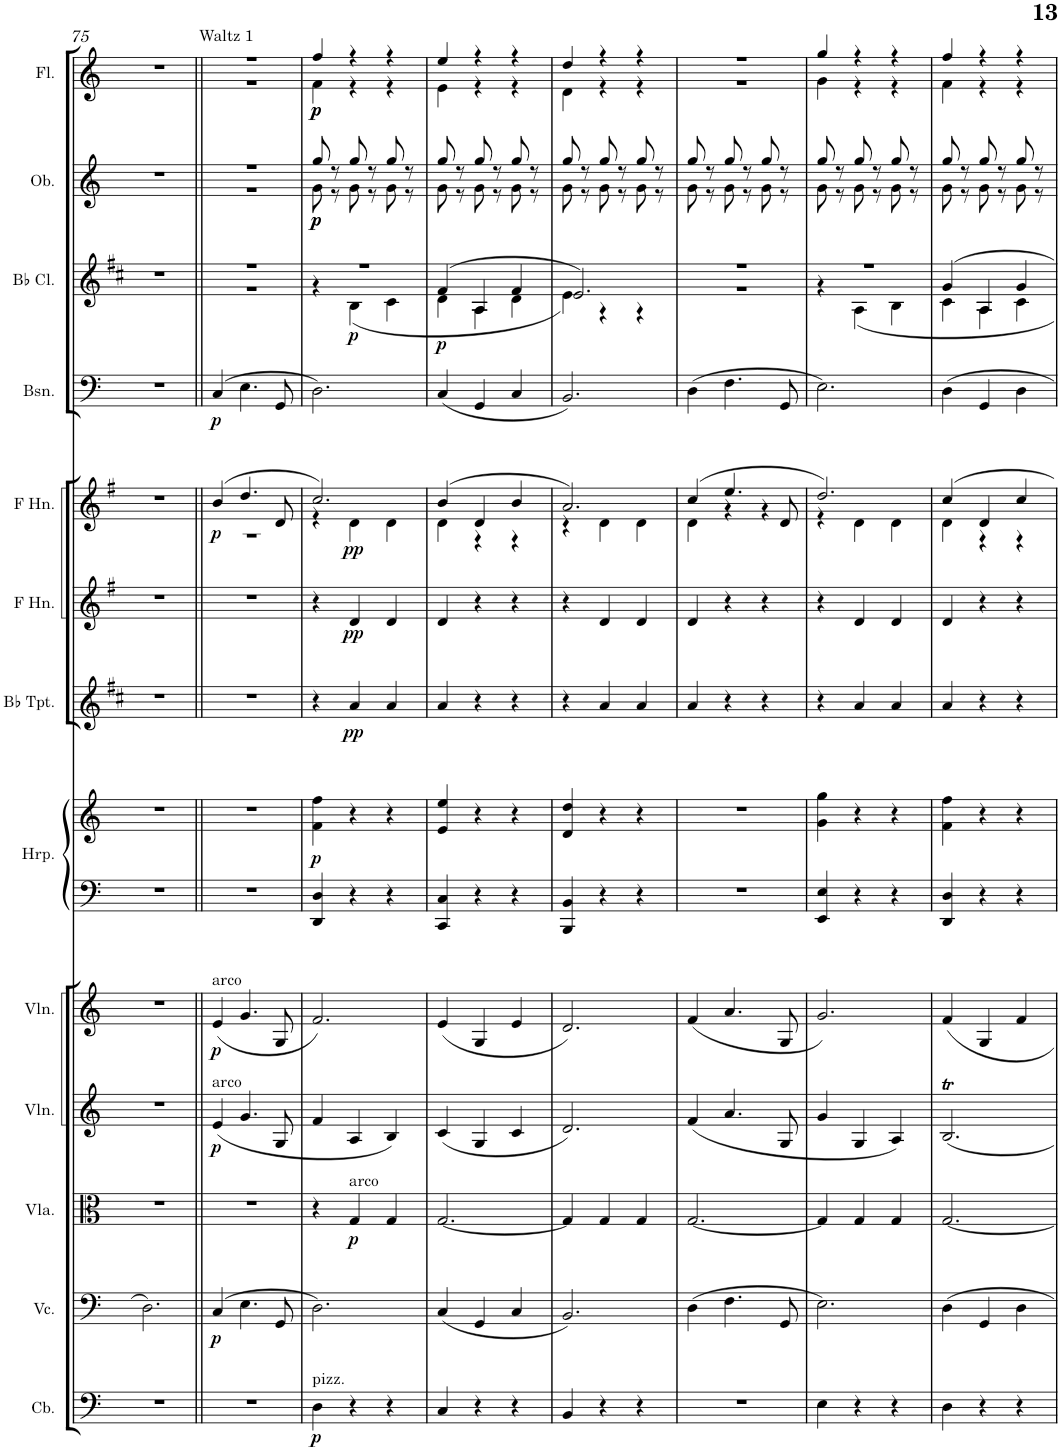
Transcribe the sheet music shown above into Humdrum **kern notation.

**kern	**dynam	**kern	**dynam	**kern	**dynam	**kern	**dynam	**kern	**dynam	**kern	**kern	**dynam	**kern	**dynam	**kern	**dynam	**kern	**dynam	**kern	**dynam	**kern	**dynam	**kern	**dynam	**kern	**dynam
*part13	*part13	*part12	*part12	*part11	*part11	*part10	*part10	*part9	*part9	*part8	*part8	*part8	*part7	*part7	*part6	*part6	*part5	*part5	*part4	*part4	*part3	*part3	*part2	*part2	*part1	*part1
*staff14	*staff14	*staff13	*staff13	*staff12	*staff12	*staff11	*staff11	*staff10	*staff10	*staff9	*staff8	*staff8/9	*staff7	*staff7	*staff6	*staff6	*staff5	*staff5	*staff4	*staff4	*staff3	*staff3	*staff2	*staff2	*staff1	*staff1
*I"Contrabass	*	*I"Violoncello	*	*I"Viola	*	*I"Violin	*	*I"Violin	*	*I"Harp	*	*	*I"Bb Trumpet	*	*I"Horn in F	*	*I"Horn in F	*	*I"Bassoon	*	*I"Bb Clarinet	*	*I"Oboe	*	*I"Flute	*
*I'Cb.	*	*I'Vc.	*	*I'Vla.	*	*I'Vln.	*	*I'Vln.	*	*I'Hrp.	*	*	*I'Bb Tpt.	*	*	*	*	*	*I'Bsn.	*	*I'Bb Cl.	*	*I'Ob.	*	*I'Fl.	*
!!LO:PB:g=z
*clefF4	*	*clefF4	*	*clefC3	*	*clefG2	*	*clefG2	*	*clefF4	*clefG2	*	*clefG2	*	*clefG2	*	*clefG2	*	*clefF4	*	*clefG2	*	*clefG2	*	*clefG2	*
*Trd7c12	*	*	*	*	*	*	*	*	*	*	*	*	*Trd1c2	*	*Trd4c7	*	*Trd4c7	*	*	*	*Trd1c2	*	*	*	*	*
*k[]	*	*k[]	*	*k[]	*	*k[]	*	*k[]	*	*k[]	*k[]	*	*k[f#c#]	*	*k[f#]	*	*k[f#]	*	*k[]	*	*k[f#c#]	*	*k[]	*	*k[]	*
*M3/4	*	*M3/4	*	*M3/4	*	*M3/4	*	*M3/4	*	*M3/4	*M3/4	*	*M3/4	*	*M3/4	*	*M3/4	*	*M3/4	*	*M3/4	*	*M3/4	*	*M3/4	*
=75	=75	=75	=75	=75	=75	=75	=75	=75	=75	=75	=75	=75	=75	=75	=75	=75	=75	=75	=75	=75	=75	=75	=75	=75	=75	=75
2.r	.	2.D\	.	2.r	.	2.r	.	2.r	.	2.r	2.r	.	2.r	.	2.r	.	2.r	.	2.r	.	2.r	.	2.r	.	2.r	.
=76||	=76||	=76||	=76||	=76||	=76||	=76||	=76||	=76||	=76||	=76||	=76||	=76||	=76||	=76||	=76||	=76||	=76||	=76||	=76||	=76||	=76||	=76||	=76||	=76||	=76||	=76||
*	*	*	*	*	*	*	*	*	*	*	*	*	*	*	*	*	*^	*	*	*	*^	*	*^	*	*^	*
!	!	!	!	!	!	!	!	!	!	!	!	!	!	!	!	!	!	!	!	!	!	!	!	!	!	!	!	!LO:TX:a:t=Waltz 1	!	!
!	!	!	!	!	!	!	!	!LO:TX:a:t=arco	!	!	!	!	!	!	!	!	!	!	!	!	!	!	!	!	!	!	!	!	!	!
!	!	!	!	!	!	!LO:TX:a:t=arco	!	!	!	!	!	!	!	!	!	!	!	!	!	!	!	!	!	!	!	!	!	!	!	!
!	!	!	!LO:DY:b	!	!	!	!LO:DY:b	!	!LO:DY:b	!	!	!	!	!	!	!	!	!	!LO:DY:b	!	!LO:DY:b	!	!	!	!	!	!	!	!	!
2.r	.	(4C/	p	2.r	.	(4e/	p	(4e/	p	2.r	2.r	.	2.r	.	2.r	.	(4b/	2.r	p	(4C/	p	2.r	2.r	.	2.r	2.r	.	2.r	2.r	.
.	.	4.E\	.	.	.	4.g/	.	4.g/	.	.	.	.	.	.	.	.	4.dd/	.	.	4.E\	.	.	.	.	.	.	.	.	.	.
.	.	8GG/	.	.	.	8G/	.	8G/	.	.	.	.	.	.	.	.	8d/	.	.	8GG/	.	.	.	.	.	.	.	.	.	.
=77	=77	=77	=77	=77	=77	=77	=77	=77	=77	=77	=77	=77	=77	=77	=77	=77	=77	=77	=77	=77	=77	=77	=77	=77	=77	=77	=77	=77	=77	=77
!LO:TX:a:t=pizz.	!	!	!	!	!	!	!	!	!	!	!	!	!	!	!	!	!	!	!	!	!	!	!	!	!	!	!	!	!	!
!	!LO:DY:b	!	!	!	!	!	!	!	!	!	!	!LO:DY:b	!	!	!	!	!	!	!	!	!	!	!	!	!	!	!LO:DY:b	!	!	!
!	!	!	!	!	!	!	!	!	!	!	!	!	!	!	!	!	!	!	!	!	!	!	!	!	!	!	!LO:DY:n=1:b	!	!	!LO:DY:b
!	!	!	!	!	!	!	!	!	!	!	!	!	!	!	!	!	!	!	!	!	!	!	!	!	!	!	!	!	!	!LO:DY:n=1:b
4D\	p	2.D\)	.	4r	.	4f/	.	2.f/)	.	4DD/ 4D/	4f\ 4ff\	p	4r	.	4r	.	2.cc/)	4r	.	2.D\)	.	2.r	4r	.	8gg/	8g\	p p	4ff/	4f\	p p
.	.	.	.	.	.	.	.	.	.	.	.	.	.	.	.	.	.	.	.	.	.	.	.	.	8r	8r	.	.	.	.
!	!	!	!	!LO:TX:a:t=arco	!	!	!	!	!	!	!	!	!	!	!	!	!	!	!	!	!	!	!	!	!	!	!	!	!	!
!	!	!	!	!	!LO:DY:b	!	!	!	!	!	!	!	!	!LO:DY:b	!	!LO:DY:b	!	!	!LO:DY:b	!	!	!	!	!LO:DY:b	!	!	!	!	!	!
4r	.	.	.	4G/	p	4A/	.	.	.	4r	4r	.	4a/	pp	4d/	pp	.	4d\	pp	.	.	.	(4B\	p	8gg/	8g\	.	4r	4r	.
.	.	.	.	.	.	.	.	.	.	.	.	.	.	.	.	.	.	.	.	.	.	.	.	.	8r	8r	.	.	.	.
4r	.	.	.	4G/	.	4B/)	.	.	.	4r	4r	.	4a/	.	4d/	.	.	4d\	.	.	.	.	4c#\	.	8gg/	8g\	.	4r	4r	.
.	.	.	.	.	.	.	.	.	.	.	.	.	.	.	.	.	.	.	.	.	.	.	.	.	8r	8r	.	.	.	.
=78	=78	=78	=78	=78	=78	=78	=78	=78	=78	=78	=78	=78	=78	=78	=78	=78	=78	=78	=78	=78	=78	=78	=78	=78	=78	=78	=78	=78	=78	=78
!	!	!	!	!	!	!	!	!	!	!	!	!	!	!	!	!	!	!	!	!	!	!	!	!LO:DY:b	!	!	!	!	!	!
4C/	.	(4C/	.	[2.G/	.	(4c/	.	(4e/	.	4CC/ 4C/	4e/ 4ee/	.	4a/	.	4d/	.	(4b/	4d\	.	(4C/	.	(4f#/	4d\	p	8gg/	8g\	.	4ee/	4e\	.
.	.	.	.	.	.	.	.	.	.	.	.	.	.	.	.	.	.	.	.	.	.	.	.	.	8r	8r	.	.	.	.
4r	.	4GG/	.	.	.	4G/	.	4G/	.	4r	4r	.	4r	.	4r	.	4d/	4r	.	4GG/	.	4A/	4A\	.	8gg/	8g\	.	4r	4r	.
.	.	.	.	.	.	.	.	.	.	.	.	.	.	.	.	.	.	.	.	.	.	.	.	.	8r	8r	.	.	.	.
4r	.	4C/	.	.	.	4c/	.	4e/	.	4r	4r	.	4r	.	4r	.	4b/	4r	.	4C/	.	4f#/	4d\	.	8gg/	8g\	.	4r	4r	.
.	.	.	.	.	.	.	.	.	.	.	.	.	.	.	.	.	.	.	.	.	.	.	.	.	8r	8r	.	.	.	.
=79	=79	=79	=79	=79	=79	=79	=79	=79	=79	=79	=79	=79	=79	=79	=79	=79	=79	=79	=79	=79	=79	=79	=79	=79	=79	=79	=79	=79	=79	=79
4BB/	.	2.BB/)	.	4G/]	.	2.d/)	.	2.d/)	.	4BBB/ 4BB/	4d/ 4dd/	.	4r	.	4r	.	2.a/)	4r	.	2.BB/)	.	2.e/)	4e\)	.	8gg/	8g\	.	4dd/	4d\	.
.	.	.	.	.	.	.	.	.	.	.	.	.	.	.	.	.	.	.	.	.	.	.	.	.	8r	8r	.	.	.	.
4r	.	.	.	4G/	.	.	.	.	.	4r	4r	.	4a/	.	4d/	.	.	4d\	.	.	.	.	4r	.	8gg/	8g\	.	4r	4r	.
.	.	.	.	.	.	.	.	.	.	.	.	.	.	.	.	.	.	.	.	.	.	.	.	.	8r	8r	.	.	.	.
4r	.	.	.	4G/	.	.	.	.	.	4r	4r	.	4a/	.	4d/	.	.	4d\	.	.	.	.	4r	.	8gg/	8g\	.	4r	4r	.
.	.	.	.	.	.	.	.	.	.	.	.	.	.	.	.	.	.	.	.	.	.	.	.	.	8r	8r	.	.	.	.
=80	=80	=80	=80	=80	=80	=80	=80	=80	=80	=80	=80	=80	=80	=80	=80	=80	=80	=80	=80	=80	=80	=80	=80	=80	=80	=80	=80	=80	=80	=80
2.r	.	(4D\	.	[2.G/	.	(4f/	.	(4f/	.	2.r	2.r	.	4a/	.	4d/	.	(4cc/	4d\	.	(4D\	.	2.r	2.r	.	8gg/	8g\	.	2.r	2.r	.
.	.	.	.	.	.	.	.	.	.	.	.	.	.	.	.	.	.	.	.	.	.	.	.	.	8r	8r	.	.	.	.
.	.	4.F\	.	.	.	4.a/	.	4.a/	.	.	.	.	4r	.	4r	.	4.ee/	4r	.	4.F\	.	.	.	.	8gg/	8g\	.	.	.	.
.	.	.	.	.	.	.	.	.	.	.	.	.	.	.	.	.	.	.	.	.	.	.	.	.	8r	8r	.	.	.	.
.	.	.	.	.	.	.	.	.	.	.	.	.	4r	.	4r	.	.	4r	.	.	.	.	.	.	8gg/	8g\	.	.	.	.
.	.	8GG/	.	.	.	8G/	.	8G/	.	.	.	.	.	.	.	.	8d/	.	.	8GG/	.	.	.	.	8r	8r	.	.	.	.
=81	=81	=81	=81	=81	=81	=81	=81	=81	=81	=81	=81	=81	=81	=81	=81	=81	=81	=81	=81	=81	=81	=81	=81	=81	=81	=81	=81	=81	=81	=81
4E\	.	2.E\)	.	4G/]	.	4g/	.	2.g/)	.	4EE/ 4E/	4g\ 4gg\	.	4r	.	4r	.	2.dd/)	4r	.	2.E\)	.	2.r	4r	.	8gg/	8g\	.	4gg/	4g\	.
.	.	.	.	.	.	.	.	.	.	.	.	.	.	.	.	.	.	.	.	.	.	.	.	.	8r	8r	.	.	.	.
4r	.	.	.	4G/	.	4G/	.	.	.	4r	4r	.	4a/	.	4d/	.	.	4d\	.	.	.	.	4A\	.	8gg/	8g\	.	4r	4r	.
.	.	.	.	.	.	.	.	.	.	.	.	.	.	.	.	.	.	.	.	.	.	.	.	.	8r	8r	.	.	.	.
4r	.	.	.	4G/	.	4A/)	.	.	.	4r	4r	.	4a/	.	4d/	.	.	4d\	.	.	.	.	4B\	.	8gg/	8g\	.	4r	4r	.
.	.	.	.	.	.	.	.	.	.	.	.	.	.	.	.	.	.	.	.	.	.	.	.	.	8r	8r	.	.	.	.
=82	=82	=82	=82	=82	=82	=82	=82	=82	=82	=82	=82	=82	=82	=82	=82	=82	=82	=82	=82	=82	=82	=82	=82	=82	=82	=82	=82	=82	=82	=82
4D\	.	4D\	.	[2.G/	.	2.Bt/	.	4f/	.	4DD/ 4D/	4f\ 4ff\	.	4a/	.	4d/	.	4cc/	4d\	.	4D\	.	4g/	4c#\	.	8gg/	8g\	.	4ff/	4f\	.
.	.	.	.	.	.	.	.	.	.	.	.	.	.	.	.	.	.	.	.	.	.	.	.	.	8r	8r	.	.	.	.
4r	.	4GG/	.	.	.	.	.	4G/	.	4r	4r	.	4r	.	4r	.	4d/	4r	.	4GG/	.	4A/	4A\	.	8gg/	8g\	.	4r	4r	.
.	.	.	.	.	.	.	.	.	.	.	.	.	.	.	.	.	.	.	.	.	.	.	.	.	8r	8r	.	.	.	.
4r	.	4D\	.	.	.	.	.	4f/	.	4r	4r	.	4r	.	4r	.	4cc/	4r	.	4D\	.	4g/	4c#\	.	8gg/	8g\	.	4r	4r	.
.	.	.	.	.	.	.	.	.	.	.	.	.	.	.	.	.	.	.	.	.	.	.	.	.	8r	8r	.	.	.	.
*	*	*	*	*	*	*	*	*	*	*	*	*	*	*	*	*	*	*	*	*	*	*v	*v	*	*	*	*	*v	*v	*
*	*	*	*	*	*	*	*	*	*	*	*	*	*	*	*	*	*v	*v	*	*	*	*	*	*v	*v	*	*	*
=	=	=	=	=	=	=	=	=	=	=	=	=	=	=	=	=	=	=	=	=	=	=	=	=	=	=
*-	*-	*-	*-	*-	*-	*-	*-	*-	*-	*-	*-	*-	*-	*-	*-	*-	*-	*-	*-	*-	*-	*-	*-	*-	*-	*-
